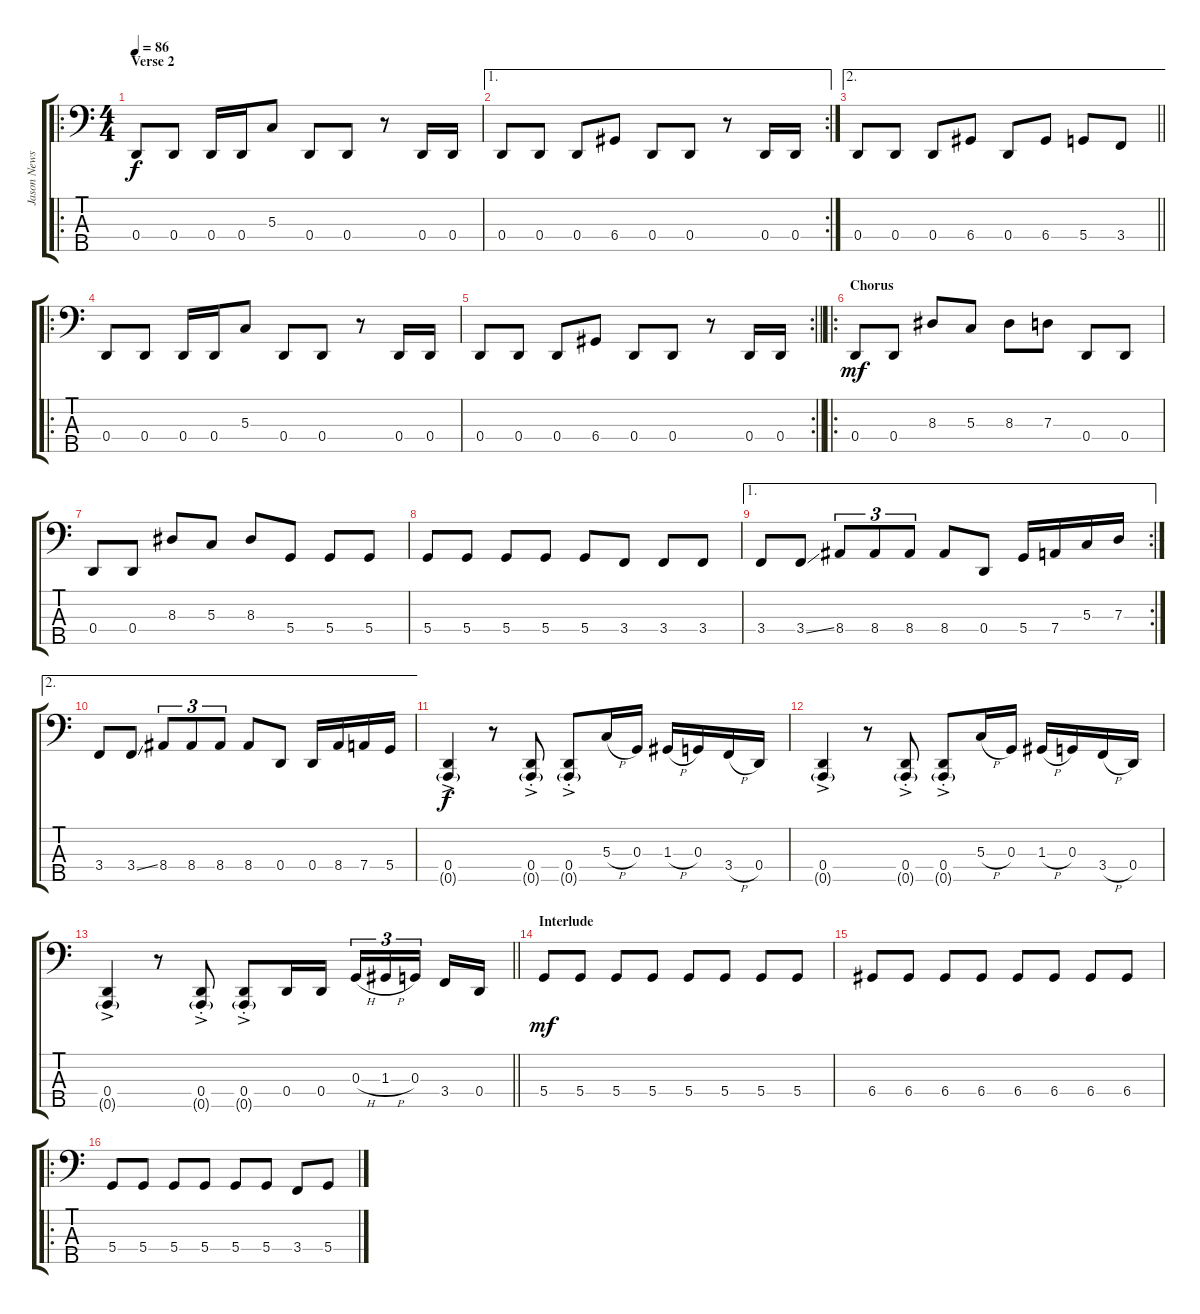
\track ("Jason Newsted" "Jason News") {instrument electricbasspick}
\staff {score tabs}
\tuning (F2 C2 G1 D1 A0) {hide}
\ro
\ts (4 4)
\section ("" "Verse 2")
\tempo 86
\clef f4
\ks c
0.4.8{dy f} 0.4.8 0.4.16 0.4.16 5.3.8 0.4.8 0.4.8 r.8 0.4.16 0.4.16 |
\ae 1
\rc 2
0.4.8 0.4.8 0.4.8 6.4.8 0.4.8 0.4.8 r.8 0.4.16 0.4.16 |
\ae 2
\barLineRight lightlight
0.4.8 0.4.8 0.4.8 6.4.8 0.4.8 6.4.8 5.4.8 3.4.8 |
\ro
\section ("" "")
0.4.8 0.4.8 0.4.16 0.4.16 5.3.8 0.4.8 0.4.8 r.8 0.4.16 0.4.16 |
\rc 2
\barLineRight lightlight
0.4.8 0.4.8 0.4.8 6.4.8 0.4.8 0.4.8 r.8 0.4.16 0.4.16 |
\ro
\section ("" "Chorus")
0.4.8{dy mf} 0.4.8 8.3.8 5.3.8 8.3.8 7.3.8 0.4.8 0.4.8 |
0.4.8 0.4.8 8.3.8 5.3.8 8.3.8 5.4.8 5.4.8 5.4.8 |
5.4.8 5.4.8 5.4.8 5.4.8 5.4.8 3.4.8 3.4.8 3.4.8 |
\ae 1
\rc 2
3.4.8 3.4{ss}.8 8.4.8{tu (3 2)} 8.4.8{tu (3 2)} 8.4.8{tu (3 2)} 8.4.8 0.4.8 5.4.16 7.4.16 5.3.16 7.3.16 |
\ae 2
3.4.8 3.4{ss}.8 8.4.8{tu (3 2)} 8.4.8{tu (3 2)} 8.4.8{tu (3 2)} 8.4.8 0.4.8 0.4.16 8.4.16 7.4.16 5.4.16 |
(0.4{ac} 0.5{g}).4{dy f} r.8 (0.4{ac st} 0.5{g}).8 (0.4{ac st} 0.5{g}).8 5.3{h}.16 0.3.16 1.3{h}.16 0.3.16 3.4{h}.16 0.4.16 |
(0.4{ac} 0.5{g}).4 r.8 (0.4{ac st} 0.5{g}).8 (0.4{ac st} 0.5{g}).8 5.3{h}.16 0.3.16 1.3{h}.16 0.3.16 3.4{h}.16 0.4.16 |
\barLineRight lightlight
(0.4{ac} 0.5{g}).4 r.8 (0.4{ac st} 0.5{g}).8 (0.4{ac st} 0.5{g}).8 0.4.16 0.4.16 0.3{h}.16{tu (3 2)} 1.3{h}.16{tu (3 2)} 0.3.16{tu (3 2) beam splitsecondary} 3.4.16 0.4.16 |
\section ("" "Interlude")
5.4.8{dy mf} 5.4.8 5.4.8 5.4.8 5.4.8 5.4.8 5.4.8 5.4.8 |
6.4.8 6.4.8 6.4.8 6.4.8 6.4.8 6.4.8 6.4.8 6.4.8 |
\ro
5.4.8 5.4.8 5.4.8 5.4.8 5.4.8 5.4.8 3.4.8 5.4.8
